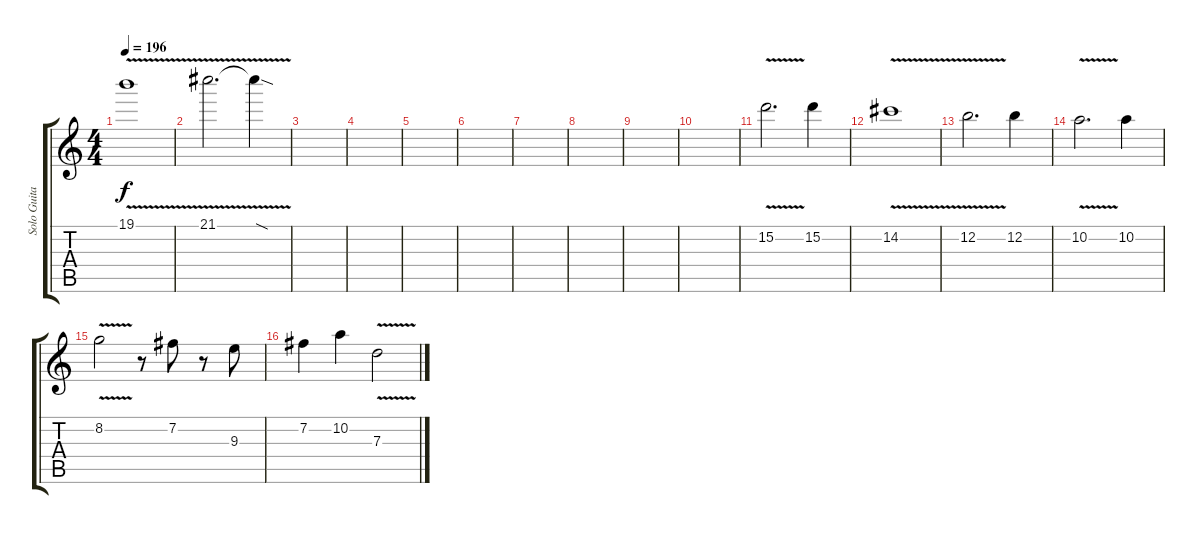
\track ("Solo Guitar(L)" "Solo Guita") {instrument distortionguitar}
\staff {score tabs}
\tuning (E4 B3 G3 D3 A2 E2) {hide}
\ts (4 4)
\tempo 196
\clef g2
\ks c
19.1{v}.1{dy f} |
21.1{v}.2{d} 21.1{sod t}.4 |
|
|
|
|
|
|
|
|
15.2{v}.2{d} 15.2.4 |
14.2{v}.1 |
12.2{v}.2{d} 12.2.4 |
10.2{v}.2{d} 10.2.4 |
8.2{v}.2 r.8 7.2.8 r.8 9.3.8 |
7.2.4 10.2.4 7.3{v}.2
